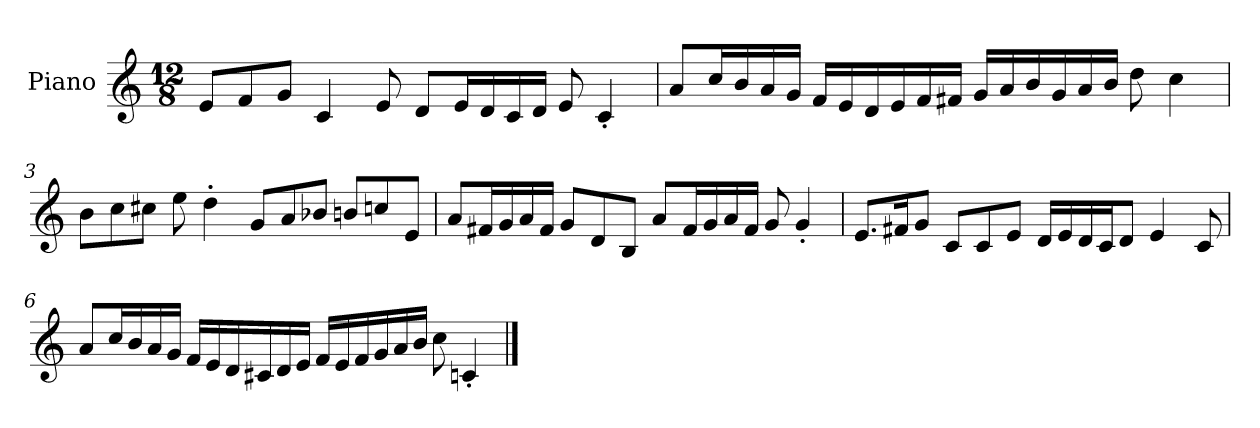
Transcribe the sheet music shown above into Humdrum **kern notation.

**kern
*part1
*staff1
*I"Piano
*I'Pno.
*clefG2
*k[]
*M12/8
*MM120
=1
8e/L
8f/
8g/J
4c/
8e/
8d/L
16e/L
16d/
16c/
16d/JJ
8e/
4c'/
=2
8a/L
16cc/L
16b/
16a/
16g/JJ
16f/LL
16e/
16d/
16e/
16f/
16f#X/JJ
16g/LL
16a/
16b/
16g/
16a/
16b/JJ
8dd\
4cc\
!!LO:LB:g=z
=3
8b\L
8cc\
8cc#X\J
8ee\
4dd'\
8g/L
8a/
8b-X/J
8bn/L
8ccn/
8e/J
=4
8a/L
16f#X/L
16g/
16a/
16f#/JJ
8g/L
8d/
8B/J
8a/L
16f#/L
16g/
16a/
16f#/JJ
8g/
4g'/
=5
8.e/L
16f#X/K
8g/J
8c/L
8c/
8e/J
16d/LL
16e/
16d/
16c/J
8d/J
4e/
8c/
!!LO:LB:g=z
=6
8a/L
16cc/L
16b/
16a/
16g/JJ
16f/LL
16e/
16d/
16c#X/
16d/
16e/JJ
16f/LL
16e/
16f/
16g/
16a/
16b/JJ
8cc\
4cn'/
==
*-
